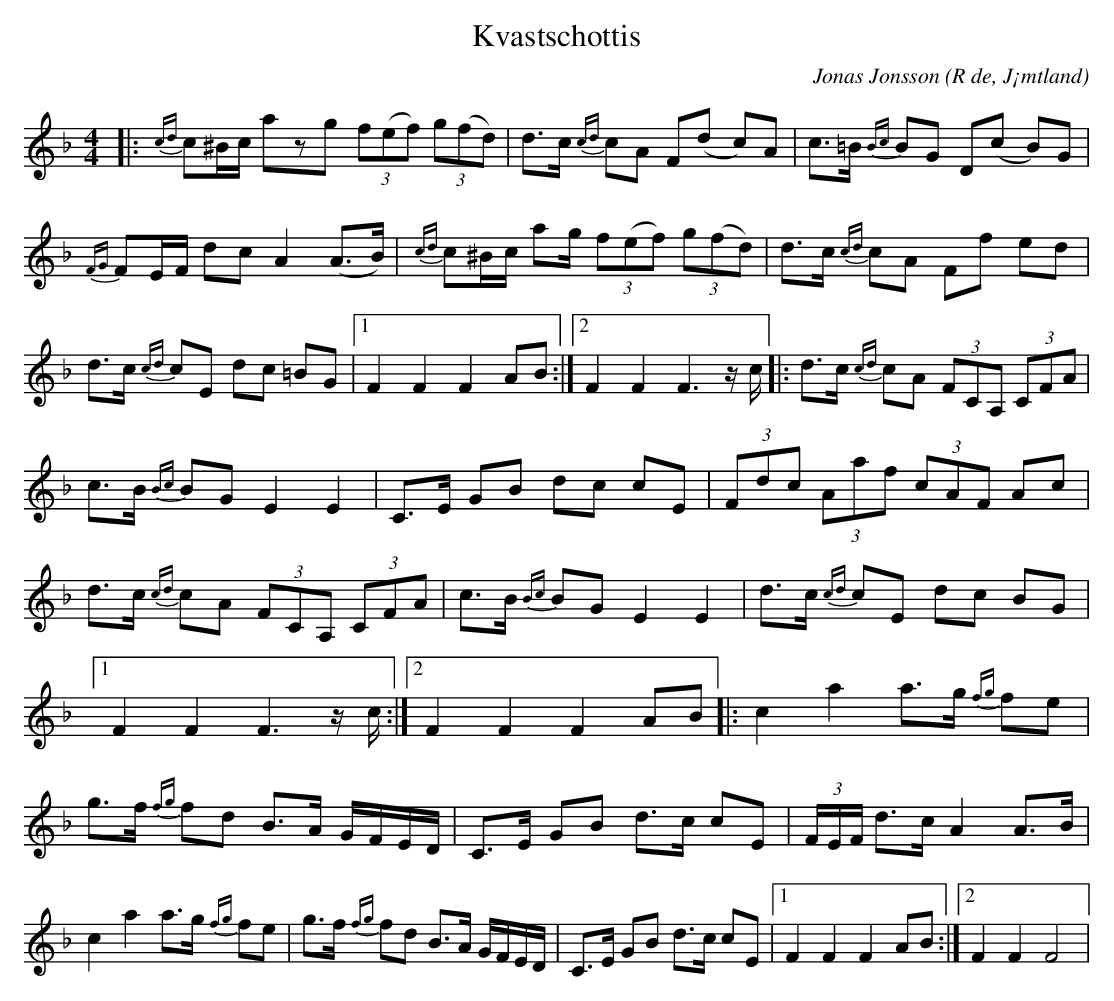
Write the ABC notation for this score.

X:1
T:Kvastschottis
C:Jonas Jonsson
O:R de, J¡mtland
M:4/4
L:1/16
K:F
|: {cd}c2^Bc a2z2g2 (3f2(e2f2) (3g2(f2d2) | d2>c2 {cd}c2A2 F2(d2- c2)A2 | c2>=B2 {Bc}B2G2 D2(c2- B2)G2 | {FG}F2EF d2c2 A4 (A2>B2) | {cd}c2^Bc a2g (3f2(e2f2) (3g2(f2d2) | d2>c2 {cd}c2A2 F2f2 e2d2 | d2>c2 {cd}c2E2 d2c2 =B2G2 |1 F4 F4 F4 A2B2 :|2 F4 F4 F4> z2c ]|: d2>c2 {cd}c2A2 (3F2C2A,2 (3C2F2A2 | c2>B2 {Bc}B2G2 E4 E4 | C2>E2 G2B2 d2c2 c2E2 | (3F2d2c2 (3A2a2f2 (3c2A2F2 A2c2 | d2>c2 {cd}c2A2 (3F2C2A,2, (3C2F2A2 | c2>B2 {Bc}B2G2 E4 E4 | d2>c2 {cd}c2E2 d2c2 B2G2 |1 F4 F4 F4> z2c :|2 F4 F4 F4 A2B2 ]|: c4 a4 a2>g2 {fg}f2e2 | g2>f2 {fg}f2d2 B2>A2 GFED | C2,>E2 G2B2 d2>c2 c2E2 | (3FEF d2>c2 A4 A2>B2 | c4 a4 a2>g2 {fg}f2e2 | g2>f2 {fg}f2d2 B2>A2 GFED | C2,>E2 G2B2 d2>c2 c2E2 |1 F4 F4 F4 A2B2 :|2  F4 F4 F8 |
